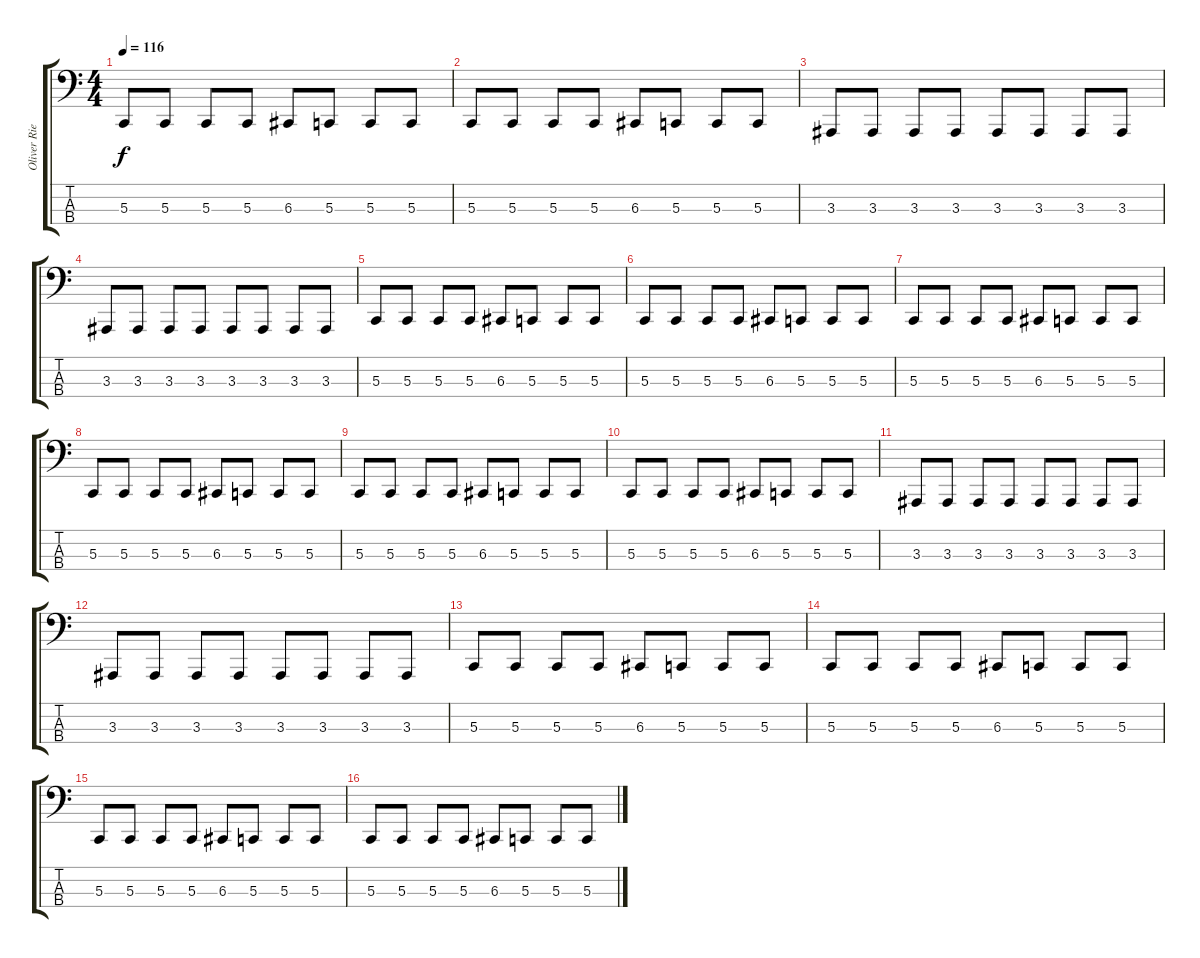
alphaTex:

\track ("Oliver Riedel" "Oliver Rie") {instrument lead8bassandlead}
\staff {score tabs}
\tuning (F2 C2 G1 D1) {hide}
\ts (4 4)
\tempo 116
\clef f4
\ks c
5.3.8{dy f} 5.3.8 5.3.8 5.3.8 6.3.8 5.3.8 5.3.8 5.3.8 |
5.3.8 5.3.8 5.3.8 5.3.8 6.3.8 5.3.8 5.3.8 5.3.8 |
3.3.8 3.3.8 3.3.8 3.3.8 3.3.8 3.3.8 3.3.8 3.3.8 |
3.3.8 3.3.8 3.3.8 3.3.8 3.3.8 3.3.8 3.3.8 3.3.8 |
5.3.8 5.3.8 5.3.8 5.3.8 6.3.8 5.3.8 5.3.8 5.3.8 |
5.3.8{instrument electricbasspick} 5.3.8 5.3.8 5.3.8 6.3.8 5.3.8 5.3.8 5.3.8 |
5.3.8{instrument electricbasspick} 5.3.8 5.3.8 5.3.8 6.3.8 5.3.8 5.3.8 5.3.8 |
5.3.8 5.3.8 5.3.8 5.3.8 6.3.8 5.3.8 5.3.8 5.3.8 |
5.3.8 5.3.8 5.3.8 5.3.8 6.3.8 5.3.8 5.3.8 5.3.8 |
5.3.8 5.3.8 5.3.8 5.3.8 6.3.8 5.3.8 5.3.8 5.3.8 |
3.3.8 3.3.8 3.3.8 3.3.8 3.3.8 3.3.8 3.3.8 3.3.8 |
3.3.8 3.3.8 3.3.8 3.3.8 3.3.8 3.3.8 3.3.8 3.3.8 |
5.3.8 5.3.8 5.3.8 5.3.8 6.3.8 5.3.8 5.3.8 5.3.8 |
5.3.8 5.3.8 5.3.8 5.3.8 6.3.8 5.3.8 5.3.8 5.3.8 |
5.3.8 5.3.8 5.3.8 5.3.8 6.3.8 5.3.8 5.3.8 5.3.8 |
5.3.8 5.3.8 5.3.8 5.3.8 6.3.8 5.3.8 5.3.8 5.3.8
